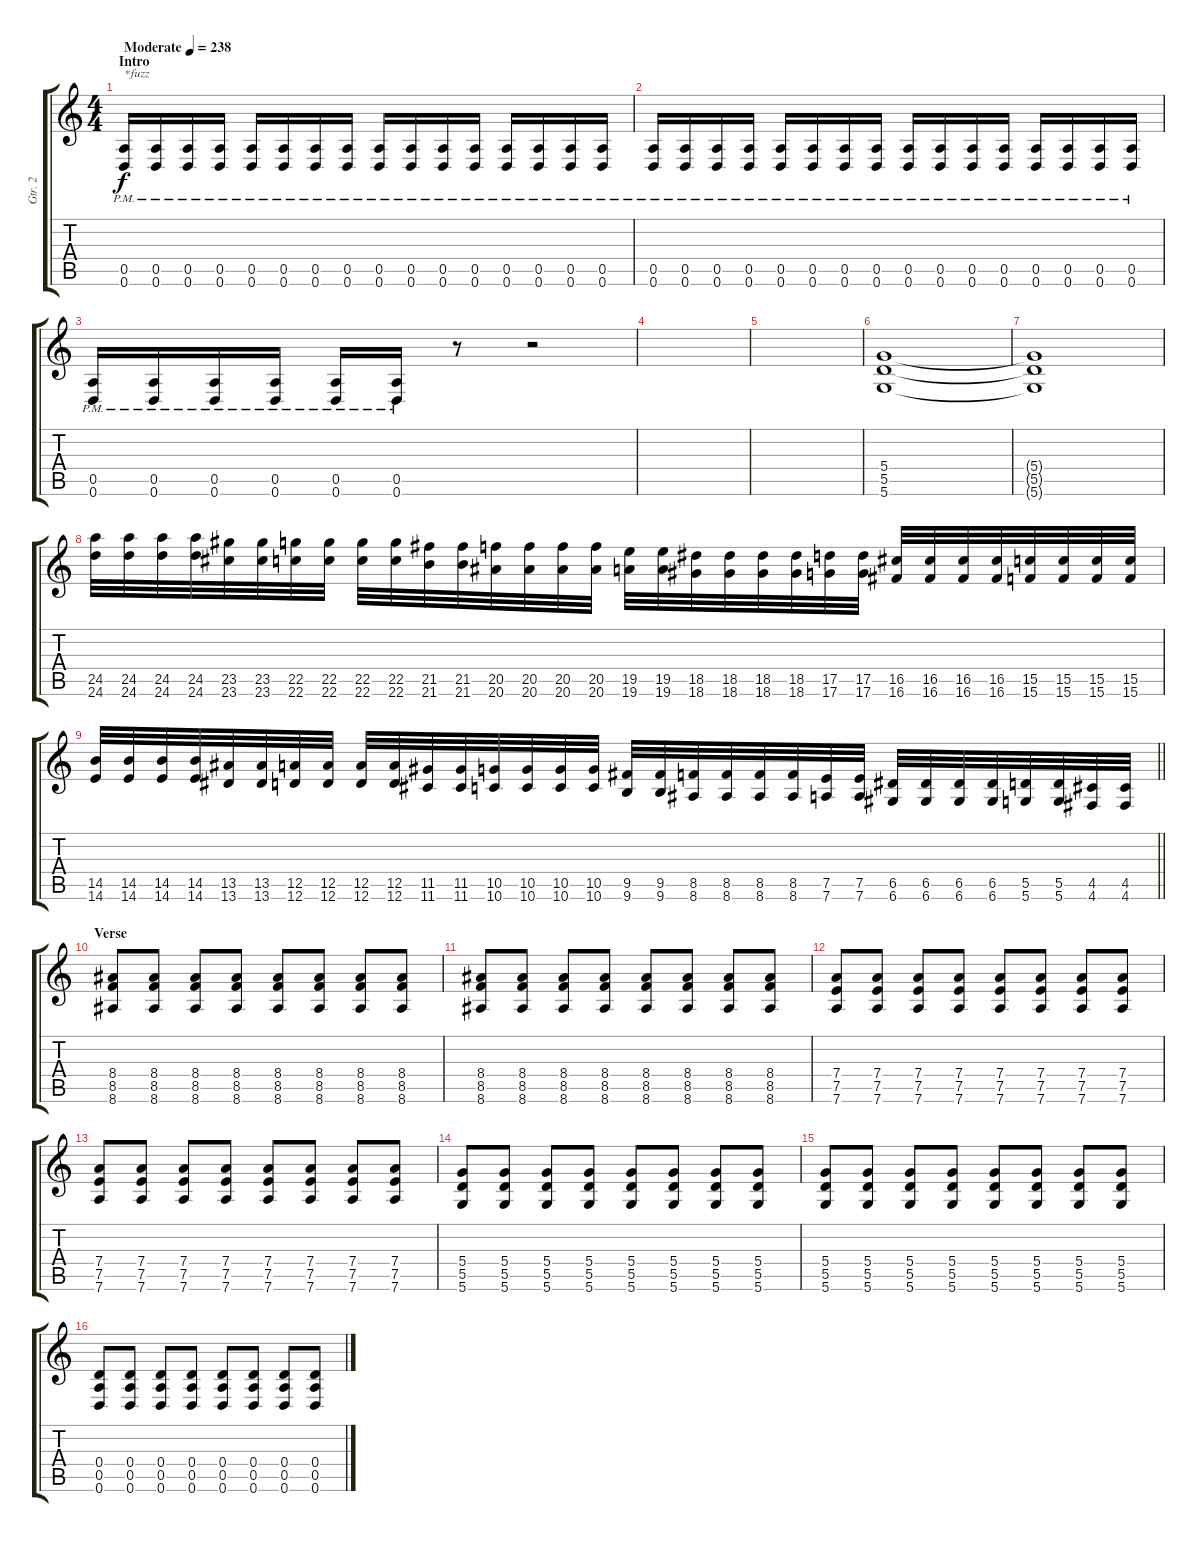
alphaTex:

\track ("Gtr. 2" "Gtr. 2") {instrument distortionguitar}
\staff {score tabs}
\tuning (E4 B3 G3 D3 A2 D2) {hide}
\ts (4 4)
\section ("" "Intro")
\tempo (238 "Moderate")
\clef g2
\ks c
(0.5{pm} 0.6{pm}).16{txt "*fuzz" dy f volume 7 instrument distortionguitar} (0.5{pm} 0.6{pm}).16 (0.5{pm} 0.6{pm}).16 (0.5{pm} 0.6{pm}).16 (0.5{pm} 0.6{pm}).16 (0.5{pm} 0.6{pm}).16 (0.5{pm} 0.6{pm}).16 (0.5{pm} 0.6{pm}).16 (0.5{pm} 0.6{pm}).16 (0.5{pm} 0.6{pm}).16 (0.5{pm} 0.6{pm}).16 (0.5{pm} 0.6{pm}).16 (0.5{pm} 0.6{pm}).16 (0.5{pm} 0.6{pm}).16 (0.5{pm} 0.6{pm}).16 (0.5{pm} 0.6{pm}).16 |
(0.5{pm} 0.6{pm}).16 (0.5{pm} 0.6{pm}).16 (0.5{pm} 0.6{pm}).16 (0.5{pm} 0.6{pm}).16 (0.5{pm} 0.6{pm}).16 (0.5{pm} 0.6{pm}).16 (0.5{pm} 0.6{pm}).16 (0.5{pm} 0.6{pm}).16 (0.5{pm} 0.6{pm}).16 (0.5{pm} 0.6{pm}).16 (0.5{pm} 0.6{pm}).16 (0.5{pm} 0.6{pm}).16 (0.5{pm} 0.6{pm}).16 (0.5{pm} 0.6{pm}).16 (0.5{pm} 0.6{pm}).16 (0.5{pm} 0.6{pm}).16 |
(0.5{pm} 0.6{pm}).16 (0.5{pm} 0.6{pm}).16 (0.5{pm} 0.6{pm}).16 (0.5{pm} 0.6{pm}).16 (0.5{pm} 0.6{pm}).16 (0.5{pm} 0.6{pm}).16 r.8 r.2 |
|
|
(5.4 5.5 5.6).1{volume 14} |
(5.4{t} 5.5{t} 5.6{t}).1 |
(24.5 24.6).32{instrument guitarharmonics} (24.5 24.6).32 (24.5 24.6).32 (24.5 24.6).32 (23.5 23.6).32 (23.5 23.6).32 (22.5 22.6).32 (22.5 22.6).32 (22.5 22.6).32 (22.5 22.6).32 (21.5 21.6).32 (21.5 21.6).32 (20.5 20.6).32 (20.5 20.6).32 (20.5 20.6).32 (20.5 20.6).32 (19.5 19.6).32 (19.5 19.6).32 (18.5 18.6).32 (18.5 18.6).32 (18.5 18.6).32 (18.5 18.6).32 (17.5 17.6).32 (17.5 17.6).32 (16.5 16.6).32 (16.5 16.6).32 (16.5 16.6).32 (16.5 16.6).32 (15.5 15.6).32 (15.5 15.6).32 (15.5 15.6).32 (15.5 15.6).32 |
\barLineRight lightlight
(14.5 14.6).32 (14.5 14.6).32 (14.5 14.6).32 (14.5 14.6).32 (13.5 13.6).32 (13.5 13.6).32 (12.5 12.6).32 (12.5 12.6).32 (12.5 12.6).32 (12.5 12.6).32 (11.5 11.6).32 (11.5 11.6).32 (10.5 10.6).32 (10.5 10.6).32 (10.5 10.6).32 (10.5 10.6).32 (9.5 9.6).32 (9.5 9.6).32 (8.5 8.6).32 (8.5 8.6).32 (8.5 8.6).32 (8.5 8.6).32 (7.5 7.6).32 (7.5 7.6).32 (6.5 6.6).32 (6.5 6.6).32 (6.5 6.6).32 (6.5 6.6).32 (5.5 5.6).32 (5.5 5.6).32 (4.5 4.6).32 (4.5 4.6).32 |
\section ("" "Verse")
(8.4 8.5 8.6).8{instrument distortionguitar} (8.4 8.5 8.6).8 (8.4 8.5 8.6).8 (8.4 8.5 8.6).8 (8.4 8.5 8.6).8 (8.4 8.5 8.6).8 (8.4 8.5 8.6).8 (8.4 8.5 8.6).8 |
(8.4 8.5 8.6).8 (8.4 8.5 8.6).8 (8.4 8.5 8.6).8 (8.4 8.5 8.6).8 (8.4 8.5 8.6).8 (8.4 8.5 8.6).8 (8.4 8.5 8.6).8 (8.4 8.5 8.6).8 |
(7.4 7.5 7.6).8 (7.4 7.5 7.6).8 (7.4 7.5 7.6).8 (7.4 7.5 7.6).8 (7.4 7.5 7.6).8 (7.4 7.5 7.6).8 (7.4 7.5 7.6).8 (7.4 7.5 7.6).8 |
(7.4 7.5 7.6).8 (7.4 7.5 7.6).8 (7.4 7.5 7.6).8 (7.4 7.5 7.6).8 (7.4 7.5 7.6).8 (7.4 7.5 7.6).8 (7.4 7.5 7.6).8 (7.4 7.5 7.6).8 |
(5.4 5.5 5.6).8 (5.4 5.5 5.6).8 (5.4 5.5 5.6).8 (5.4 5.5 5.6).8 (5.4 5.5 5.6).8 (5.4 5.5 5.6).8 (5.4 5.5 5.6).8 (5.4 5.5 5.6).8 |
(5.4 5.5 5.6).8 (5.4 5.5 5.6).8 (5.4 5.5 5.6).8 (5.4 5.5 5.6).8 (5.4 5.5 5.6).8 (5.4 5.5 5.6).8 (5.4 5.5 5.6).8 (5.4 5.5 5.6).8 |
(0.4 0.5 0.6).8 (0.4 0.5 0.6).8 (0.4 0.5 0.6).8 (0.4 0.5 0.6).8 (0.4 0.5 0.6).8 (0.4 0.5 0.6).8 (0.4 0.5 0.6).8 (0.4 0.5 0.6).8
